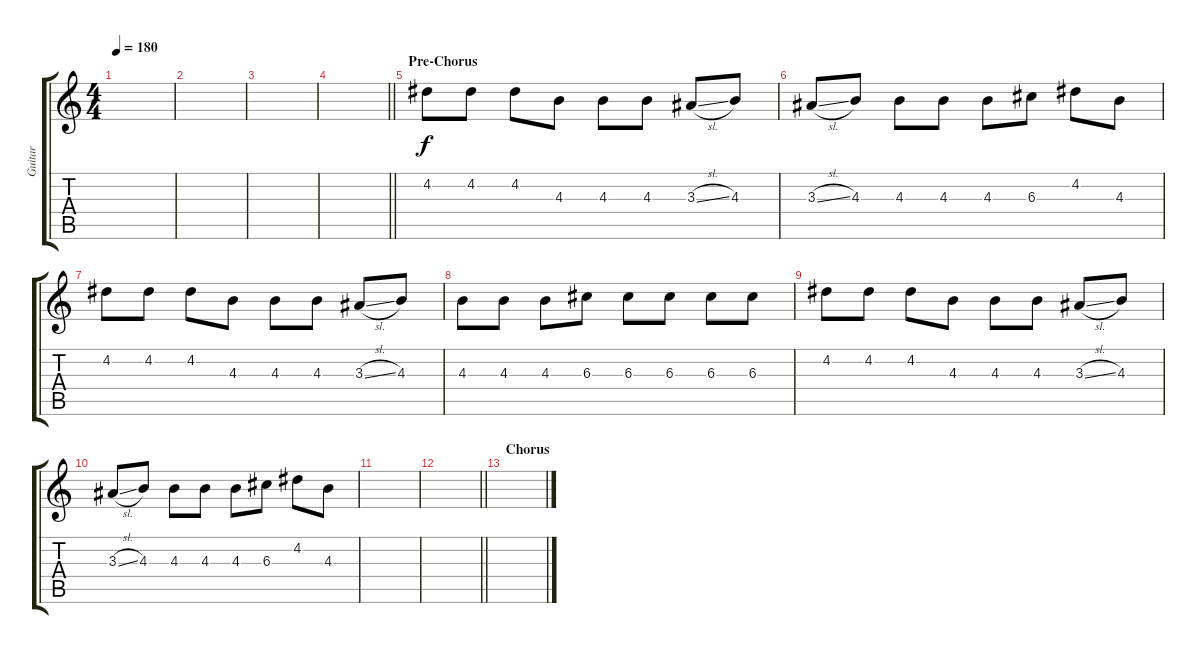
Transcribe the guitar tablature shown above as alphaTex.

\track ("Guitar" "Guitar") {instrument electricguitarmuted}
\staff {score tabs}
\tuning (E4 B3 G3 D3 A2 E2) {hide}
\ts (4 4)
\tempo 180
\clef g2
\ks c
|
|
|
\barLineRight lightlight
|
\section ("" "Pre-Chorus")
4.2.8{volume 8 balance 13 instrument overdrivenguitar} 4.2.8 4.2.8 4.3.8 4.3.8 4.3.8 3.3{sl}.8 4.3.8 |
3.3{sl}.8 4.3.8 4.3.8 4.3.8 4.3.8 6.3.8 4.2.8 4.3.8 |
4.2.8 4.2.8 4.2.8 4.3.8 4.3.8 4.3.8 3.3{sl}.8 4.3.8 |
4.3.8 4.3.8 4.3.8 6.3.8 6.3.8 6.3.8 6.3.8 6.3.8 |
4.2.8{volume 9 balance 8} 4.2.8 4.2.8 4.3.8 4.3.8 4.3.8 3.3{sl}.8 4.3.8 |
3.3{sl}.8 4.3.8 4.3.8 4.3.8 4.3.8 6.3.8 4.2.8 4.3.8 |
|
\barLineRight lightlight
|
\section ("" "Chorus")
